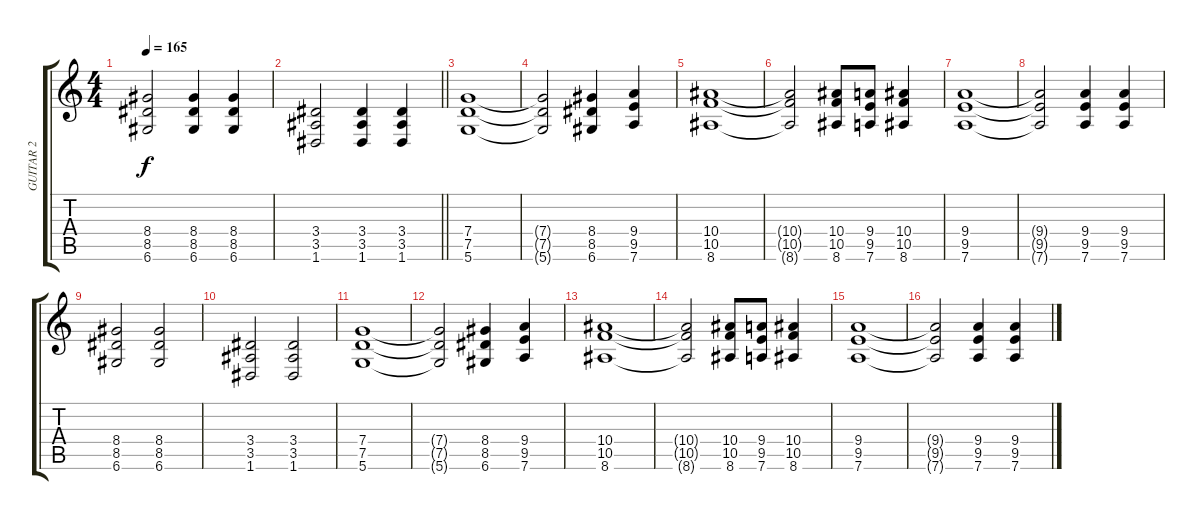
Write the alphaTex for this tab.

\track ("GUITAR 2" "GUITAR 2") {instrument overdrivenguitar}
\staff {score tabs}
\tuning (D4 A3 F3 C3 G2 D2) {hide}
\ts (4 4)
\tempo 165
\clef g2
\ks c
(8.4 8.5 6.6).2{dy f} (8.4 8.5 6.6).4 (8.4 8.5 6.6).4 |
\barLineRight lightlight
(3.4 3.5 1.6).2 (3.4 3.5 1.6).4 (3.4 3.5 1.6).4 |
(7.4 7.5 5.6).1 |
(7.4{t} 7.5{t} 5.6{t}).2 (8.4 8.5 6.6).4 (9.4 9.5 7.6).4 |
(10.4 10.5 8.6).1 |
(10.4{t} 10.5{t} 8.6{t}).2 (10.4 10.5 8.6).8 (9.4 9.5 7.6).8 (10.4 10.5 8.6).4 |
(9.4 9.5 7.6).1 |
(9.4{t} 9.5{t} 7.6{t}).2 (9.4 9.5 7.6).4 (9.4 9.5 7.6).4 |
(8.4 8.5 6.6).2 (8.4 8.5 6.6).2 |
(3.4 3.5 1.6).2 (3.4 3.5 1.6).2 |
(7.4 7.5 5.6).1 |
(7.4{t} 7.5{t} 5.6{t}).2 (8.4 8.5 6.6).4 (9.4 9.5 7.6).4 |
(10.4 10.5 8.6).1 |
(10.4{t} 10.5{t} 8.6{t}).2 (10.4 10.5 8.6).8 (9.4 9.5 7.6).8 (10.4 10.5 8.6).4 |
(9.4 9.5 7.6).1 |
(9.4{t} 9.5{t} 7.6{t}).2 (9.4 9.5 7.6).4 (9.4 9.5 7.6).4
